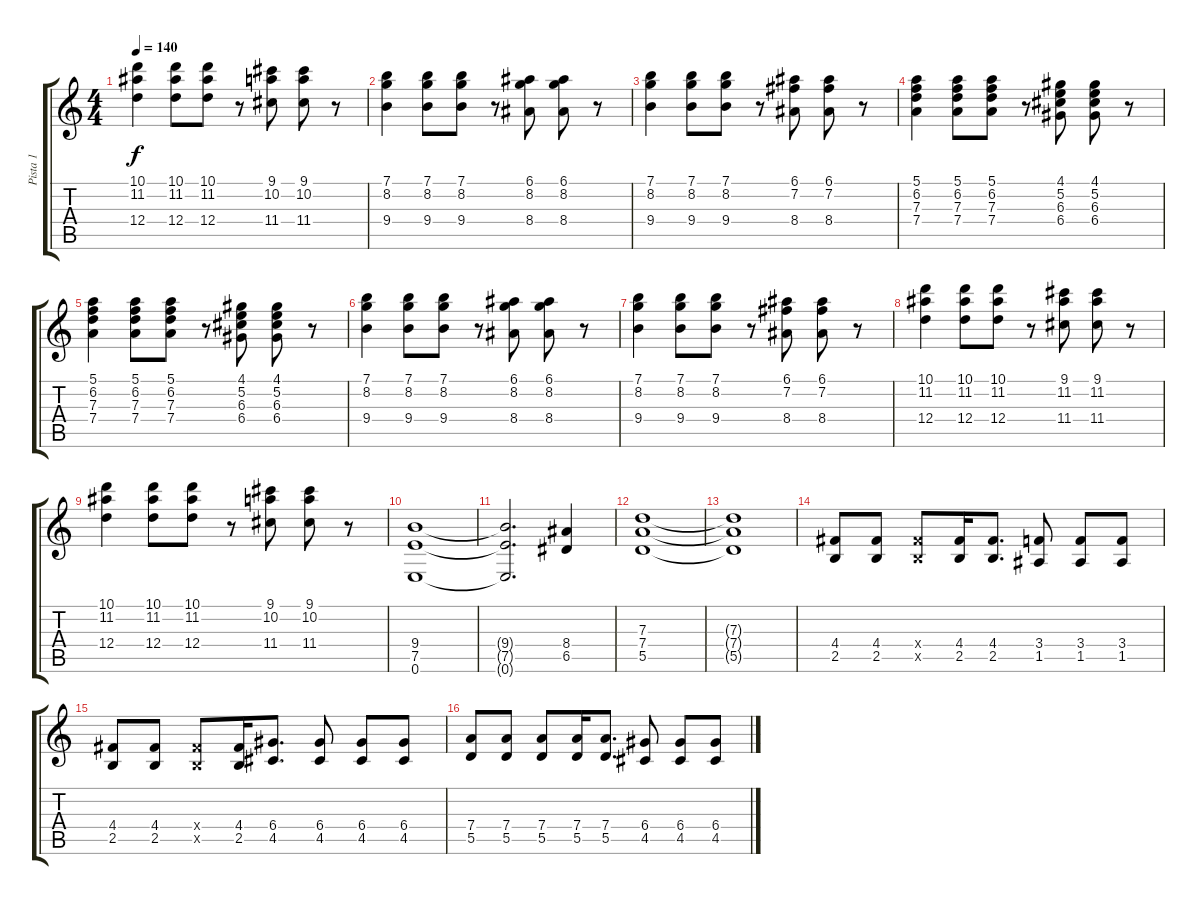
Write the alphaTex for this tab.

\track ("Pista 1" "Pista 1") {instrument electricguitarclean}
\staff {score tabs}
\tuning (E4 B3 G3 D3 A2 E2) {hide}
\ts (4 4)
\tempo 140
\clef g2
\ks c
(10.1 11.2 12.4).4{dy f} (10.1 11.2 12.4).8 (10.1 11.2 12.4).8 r.8 (9.1 10.2 11.4).8 (9.1 10.2 11.4).8 r.8 |
(7.1 8.2 9.4).4 (7.1 8.2 9.4).8 (7.1 8.2 9.4).8 r.8 (6.1 8.2 8.4).8 (6.1 8.2 8.4).8 r.8 |
(7.1 8.2 9.4).4 (7.1 8.2 9.4).8 (7.1 8.2 9.4).8 r.8 (6.1 7.2 8.4).8 (6.1 7.2 8.4).8 r.8 |
(5.1 6.2 7.3 7.4).4 (5.1 6.2 7.3 7.4).8 (5.1 6.2 7.3 7.4).8 r.8 (4.1 5.2 6.3 6.4).8 (4.1 5.2 6.3 6.4).8 r.8 |
(5.1 6.2 7.3 7.4).4 (5.1 6.2 7.3 7.4).8 (5.1 6.2 7.3 7.4).8 r.8 (4.1 5.2 6.3 6.4).8 (4.1 5.2 6.3 6.4).8 r.8 |
(7.1 8.2 9.4).4 (7.1 8.2 9.4).8 (7.1 8.2 9.4).8 r.8 (6.1 8.2 8.4).8 (6.1 8.2 8.4).8 r.8 |
(7.1 8.2 9.4).4 (7.1 8.2 9.4).8 (7.1 8.2 9.4).8 r.8 (6.1 7.2 8.4).8 (6.1 7.2 8.4).8 r.8 |
(10.1 11.2 12.4).4 (10.1 11.2 12.4).8 (10.1 11.2 12.4).8 r.8 (9.1 11.2 11.4).8 (9.1 11.2 11.4).8 r.8 |
(10.1 11.2 12.4).4 (10.1 11.2 12.4).8 (10.1 11.2 12.4).8 r.8 (9.1 10.2 11.4).8 (9.1 10.2 11.4).8 r.8 |
(9.4 7.5 0.6).1{instrument distortionguitar} |
(9.4{t} 7.5{t} 0.6{t}).2{d} (8.4 6.5).4 |
(7.3 7.4 5.5).1 |
(7.3{t} 7.4{t} 5.5{t}).1 |
(4.4 2.5).8 (4.4 2.5).8 (4.4{x} 2.5{x}).8 (4.4 2.5).16 (4.4 2.5).8{d} (3.4 1.5).8 (3.4 1.5).8 (3.4 1.5).8 |
(4.4 2.5).8 (4.4 2.5).8 (4.4{x} 2.5{x}).8 (4.4 2.5).16 (6.4 4.5).8{d} (6.4 4.5).8 (6.4 4.5).8 (6.4 4.5).8 |
(7.4 5.5).8 (7.4 5.5).8 (7.4 5.5).8 (7.4 5.5).16 (7.4 5.5).8{d} (6.4 4.5).8 (6.4 4.5).8 (6.4 4.5).8
